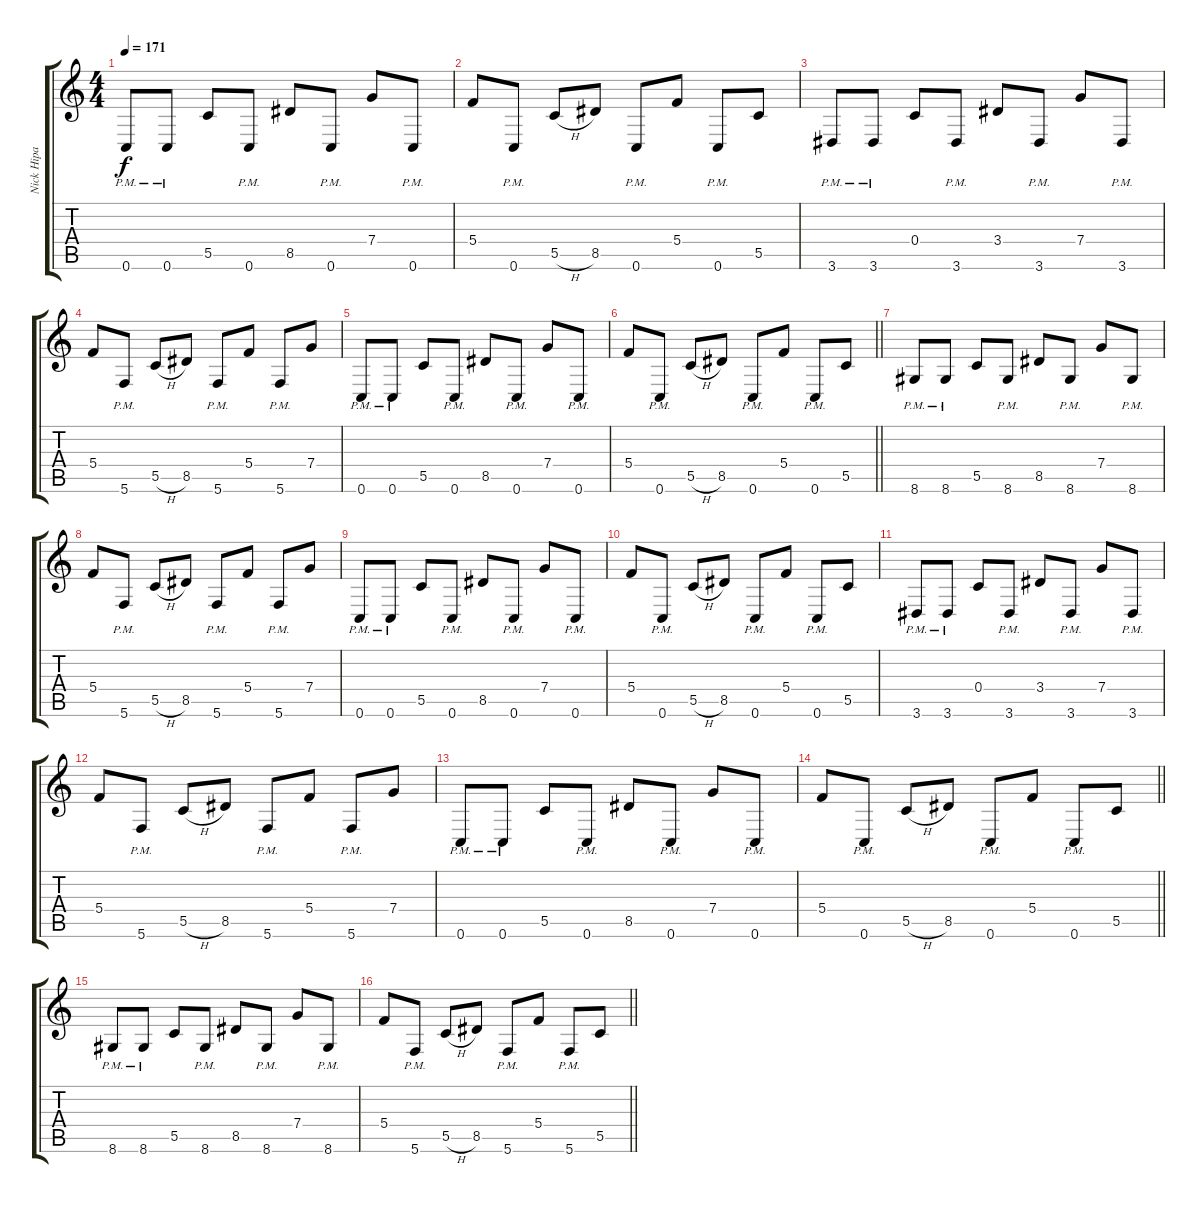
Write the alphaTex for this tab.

\track ("Nick Hipa" "Nick Hipa") {instrument distortionguitar}
\staff {score tabs}
\tuning (D4 A3 F3 C3 G2 C2) {hide}
\ts (4 4)
\tempo 171
\clef g2
\ks c
0.6{pm}.8{dy f} 0.6{pm}.8 5.5.8 0.6{pm}.8 8.5.8 0.6{pm}.8 7.4.8 0.6{pm}.8 |
5.4.8 0.6{pm}.8 5.5{h}.8 8.5.8 0.6{pm}.8 5.4.8 0.6{pm}.8 5.5.8 |
3.6{pm}.8 3.6{pm}.8 0.4.8 3.6{pm}.8 3.4.8 3.6{pm}.8 7.4.8 3.6{pm}.8 |
5.4.8 5.6{pm}.8 5.5{h}.8 8.5.8 5.6{pm}.8 5.4.8 5.6{pm}.8 7.4.8 |
0.6{pm}.8 0.6{pm}.8 5.5.8 0.6{pm}.8 8.5.8 0.6{pm}.8 7.4.8 0.6{pm}.8 |
\barLineRight lightlight
5.4.8 0.6{pm}.8 5.5{h}.8 8.5.8 0.6{pm}.8 5.4.8 0.6{pm}.8 5.5.8 |
\section ("" "")
8.6{pm}.8 8.6{pm}.8 5.5.8 8.6{pm}.8 8.5.8 8.6{pm}.8 7.4.8 8.6{pm}.8 |
5.4.8 5.6{pm}.8 5.5{h}.8 8.5.8 5.6{pm}.8 5.4.8 5.6{pm}.8 7.4.8 |
0.6{pm}.8 0.6{pm}.8 5.5.8 0.6{pm}.8 8.5.8 0.6{pm}.8 7.4.8 0.6{pm}.8 |
5.4.8 0.6{pm}.8 5.5{h}.8 8.5.8 0.6{pm}.8 5.4.8 0.6{pm}.8 5.5.8 |
3.6{pm}.8 3.6{pm}.8 0.4.8 3.6{pm}.8 3.4.8 3.6{pm}.8 7.4.8 3.6{pm}.8 |
5.4.8 5.6{pm}.8 5.5{h}.8 8.5.8 5.6{pm}.8 5.4.8 5.6{pm}.8 7.4.8 |
0.6{pm}.8 0.6{pm}.8 5.5.8 0.6{pm}.8 8.5.8 0.6{pm}.8 7.4.8 0.6{pm}.8 |
\barLineRight lightlight
5.4.8 0.6{pm}.8 5.5{h}.8 8.5.8 0.6{pm}.8 5.4.8 0.6{pm}.8 5.5.8 |
\section ("" "")
8.6{pm}.8 8.6{pm}.8 5.5.8 8.6{pm}.8 8.5.8 8.6{pm}.8 7.4.8 8.6{pm}.8 |
\barLineRight lightlight
5.4.8 5.6{pm}.8 5.5{h}.8 8.5.8 5.6{pm}.8 5.4.8 5.6{pm}.8 5.5.8
